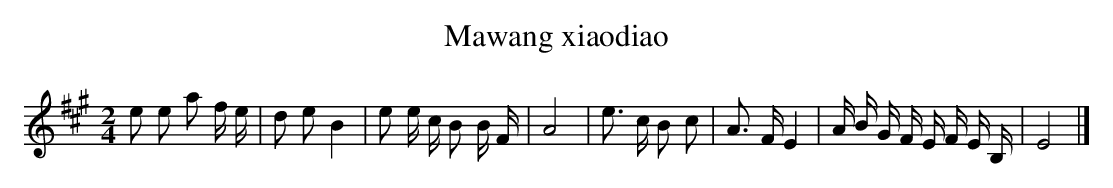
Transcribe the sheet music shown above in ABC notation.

X:1
T: Mawang xiaodiao
L: 1/16
M: 2/4
K: A
e2 e2 a2 f e [I:setbarnb 1]|
d2 e2B4 |
e2 e c B2 B F |
A8 |
e2> c2 B2 c2 |
A2> F2E4 |
A B G F E F E B, |
E8 |]
